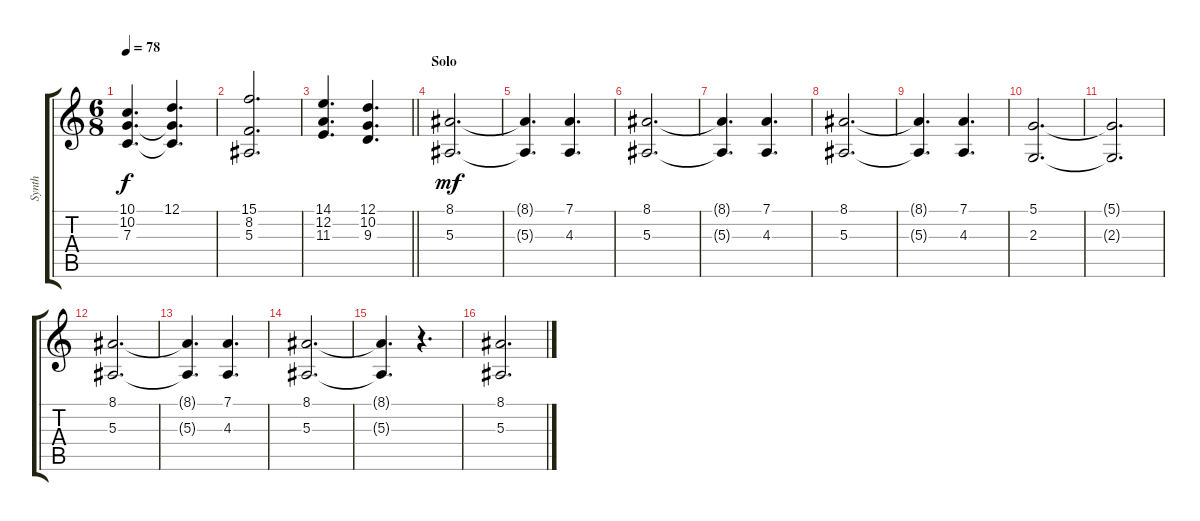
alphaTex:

\track ("Synth" "Synth") {instrument synthstrings1}
\staff {score tabs}
\tuning (D4 A3 F3 C3 G2 C2) {hide}
\ts (6 8)
\tempo 78
\clef g2
\ks c
(10.1{t} 10.2{t} 7.3{t}).4{d dy f} (12.1 10.2{t} 7.3{t}).4{d} |
(15.1 8.2 5.3).2{d} |
\barLineRight lightlight
(14.1 12.2 11.3).4{d} (12.1 10.2 9.3).4{d} |
\section ("" "Solo")
(8.1 5.3).2{d dy mf} |
(8.1{t} 5.3{t}).4{d} (7.1 4.3).4{d} |
(8.1 5.3).2{d} |
(8.1{t} 5.3{t}).4{d} (7.1 4.3).4{d} |
(8.1 5.3).2{d} |
(8.1{t} 5.3{t}).4{d} (7.1 4.3).4{d} |
(5.1 2.3).2{d} |
(5.1{t} 2.3{t}).2{d} |
(8.1 5.3).2{d} |
(8.1{t} 5.3{t}).4{d} (7.1 4.3).4{d} |
(8.1 5.3).2{d} |
(8.1{t} 5.3{t}).4{d} r.4{d} |
(8.1 5.3).2{d}
